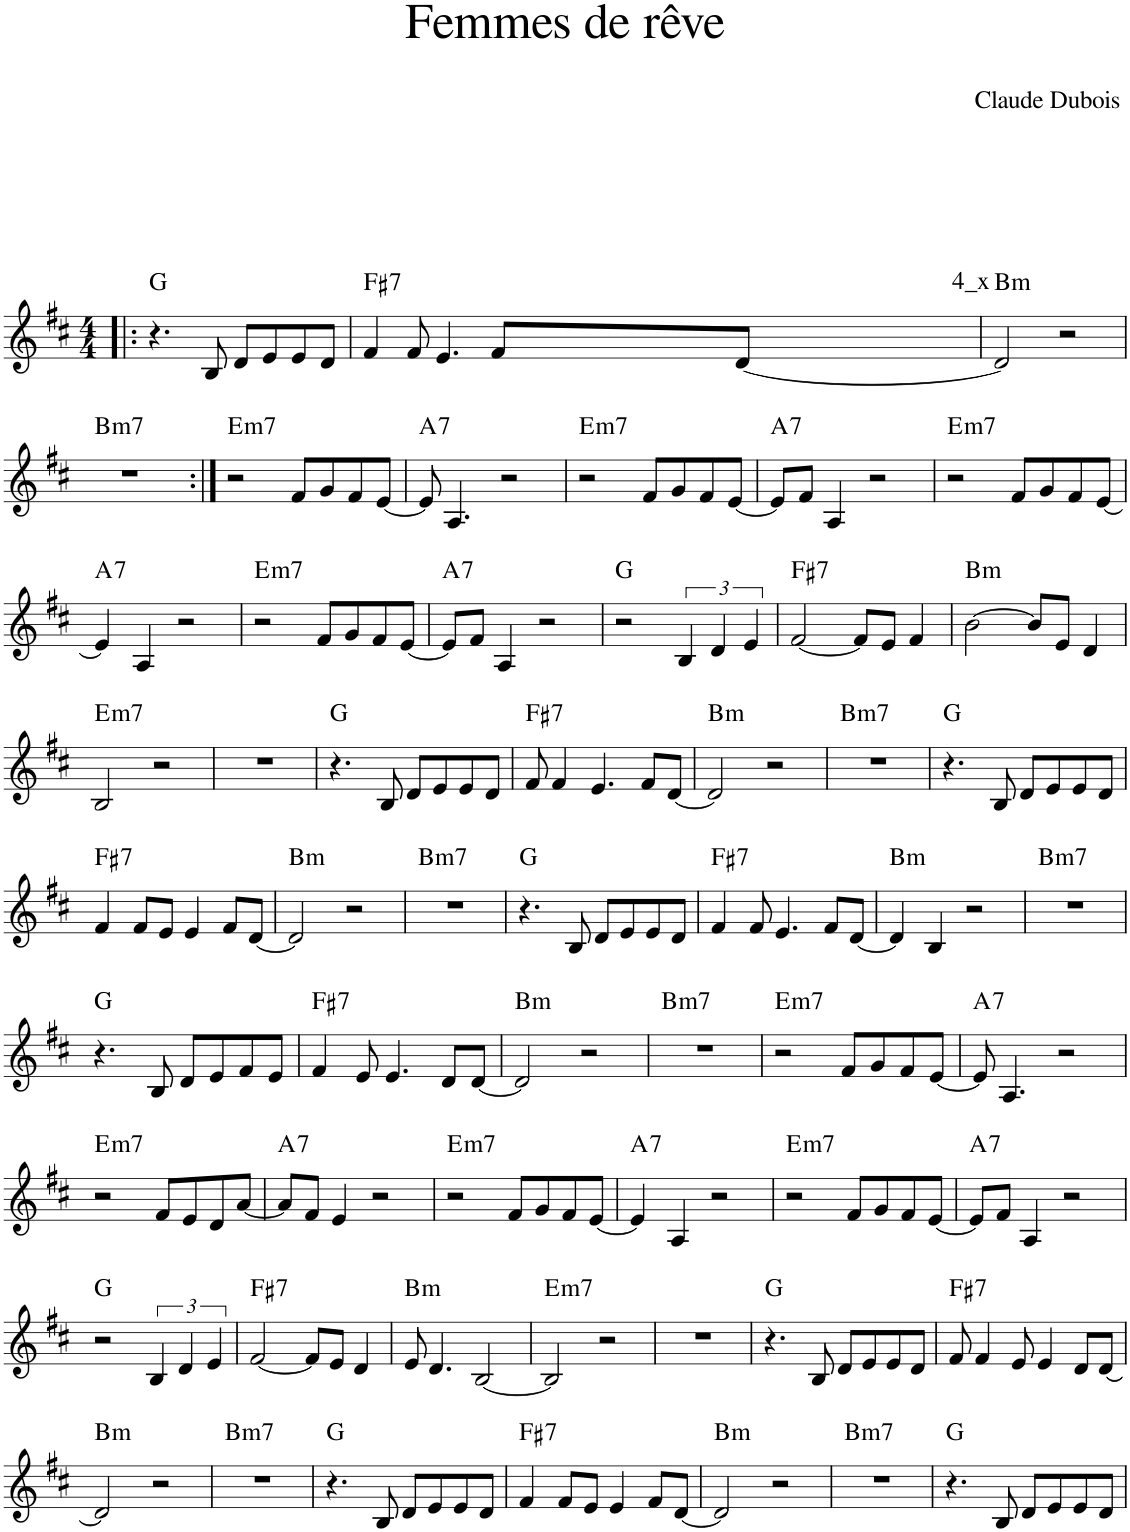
**kern	**harte
*part1	*part1
*staff1	*
*I"Piano	*
*I'Pno.	*
*clefG2	*
*k[f#c#]	*
*M4/4	*
=1!|:	=1!|:
4.r	G:maj
8B/	.
8d/L	.
8e/	.
8e/	.
8d/J	.
=2	=2
!	!LO:H:kt=7
4f#/	F#:7
8f#/	.
4.e/	.
!	!LO:H:kt=4_x
8f#/L	N
[8d/J	.
=3	=3
!	!LO:H:kt=m
2d/]	B:min
2r	.
!!LO:LB:g=z
=4	=4
!	!LO:H:kt=m7
1r	B:min7
=5:|!	=5:|!
!	!LO:H:kt=m7
2r	E:min7
8f#/L	.
8g/	.
8f#/	.
[8e/J	.
=6	=6
!	!LO:H:kt=7
8e/]	A:7
4.A/	.
2r	.
=7	=7
!	!LO:H:kt=m7
2r	E:min7
8f#/L	.
8g/	.
8f#/	.
[8e/J	.
=8	=8
!	!LO:H:kt=7
8e/L]	A:7
8f#/J	.
4A/	.
2r	.
=9	=9
!	!LO:H:kt=m7
2r	E:min7
8f#/L	.
8g/	.
8f#/	.
[8e/J	.
!!LO:LB:g=z
=10	=10
!	!LO:H:kt=7
4e/]	A:7
4A/	.
2r	.
=11	=11
!	!LO:H:kt=m7
2r	E:min7
8f#/L	.
8g/	.
8f#/	.
[8e/J	.
=12	=12
!	!LO:H:kt=7
8e/L]	A:7
8f#/J	.
4A/	.
2r	.
=13	=13
2r	G:maj
6B/	.
6d/	.
6e/	.
=14	=14
!	!LO:H:kt=7
[2f#/	F#:7
8f#/L]	.
8e/J	.
4f#/	.
=15	=15
!	!LO:H:kt=m
[2b\	B:min
8b/L]	.
8e/J	.
4d/	.
!!LO:LB:g=z
=16	=16
!	!LO:H:kt=m7
2B/	E:min7
2r	.
=17	=17
1r	.
=18	=18
4.r	G:maj
8B/	.
8d/L	.
8e/	.
8e/	.
8d/J	.
=19	=19
!	!LO:H:kt=7
8f#/	F#:7
4f#/	.
4.e/	.
8f#/L	.
[8d/J	.
=20	=20
!	!LO:H:kt=m
2d/]	B:min
2r	.
=21	=21
!	!LO:H:kt=m7
1r	B:min7
=22	=22
4.r	G:maj
8B/	.
8d/L	.
8e/	.
8e/	.
8d/J	.
!!LO:LB:g=z
=23	=23
!	!LO:H:kt=7
4f#/	F#:7
8f#/L	.
8e/J	.
4e/	.
8f#/L	.
[8d/J	.
=24	=24
!	!LO:H:kt=m
2d/]	B:min
2r	.
=25	=25
!	!LO:H:kt=m7
1r	B:min7
=26	=26
4.r	G:maj
8B/	.
8d/L	.
8e/	.
8e/	.
8d/J	.
=27	=27
!	!LO:H:kt=7
4f#/	F#:7
8f#/	.
4.e/	.
8f#/L	.
[8d/J	.
=28	=28
!	!LO:H:kt=m
4d/]	B:min
4B/	.
2r	.
=29	=29
!	!LO:H:kt=m7
1r	B:min7
!!LO:LB:g=z
=30	=30
4.r	G:maj
8B/	.
8d/L	.
8e/	.
8f#/	.
8e/J	.
=31	=31
!	!LO:H:kt=7
4f#/	F#:7
8e/	.
4.e/	.
8d/L	.
[8d/J	.
=32	=32
!	!LO:H:kt=m
2d/]	B:min
2r	.
=33	=33
!	!LO:H:kt=m7
1r	B:min7
=34	=34
!	!LO:H:kt=m7
2r	E:min7
8f#/L	.
8g/	.
8f#/	.
[8e/J	.
=35	=35
!	!LO:H:kt=7
8e/]	A:7
4.A/	.
2r	.
!!LO:LB:g=z
=36	=36
!	!LO:H:kt=m7
2r	E:min7
8f#/L	.
8e/	.
8d/	.
[8a/J	.
=37	=37
!	!LO:H:kt=7
8a/L]	A:7
8f#/J	.
4e/	.
2r	.
=38	=38
!	!LO:H:kt=m7
2r	E:min7
8f#/L	.
8g/	.
8f#/	.
[8e/J	.
=39	=39
!	!LO:H:kt=7
4e/]	A:7
4A/	.
2r	.
=40	=40
!	!LO:H:kt=m7
2r	E:min7
8f#/L	.
8g/	.
8f#/	.
[8e/J	.
=41	=41
!	!LO:H:kt=7
8e/L]	A:7
8f#/J	.
4A/	.
2r	.
!!LO:LB:g=z
=42	=42
2r	G:maj
6B/	.
6d/	.
6e/	.
=43	=43
!	!LO:H:kt=7
[2f#/	F#:7
8f#/L]	.
8e/J	.
4d/	.
=44	=44
!	!LO:H:kt=m
8e/	B:min
4.d/	.
[2B/	.
=45	=45
!	!LO:H:kt=m7
2B/]	E:min7
2r	.
=46	=46
1r	.
=47	=47
4.r	G:maj
8B/	.
8d/L	.
8e/	.
8e/	.
8d/J	.
=48	=48
!	!LO:H:kt=7
8f#/	F#:7
4f#/	.
8e/	.
4e/	.
8d/L	.
[8d/J	.
!!LO:LB:g=z
=49	=49
!	!LO:H:kt=m
2d/]	B:min
2r	.
=50	=50
!	!LO:H:kt=m7
1r	B:min7
=51	=51
4.r	G:maj
8B/	.
8d/L	.
8e/	.
8e/	.
8d/J	.
=52	=52
!	!LO:H:kt=7
4f#/	F#:7
8f#/L	.
8e/J	.
4e/	.
8f#/L	.
[8d/J	.
=53	=53
!	!LO:H:kt=m
2d/]	B:min
2r	.
=54	=54
!	!LO:H:kt=m7
1r	B:min7
=55	=55
4.r	G:maj
8B/	.
8d/L	.
8e/	.
8e/	.
8d/J	.
=	=
*-	*-
